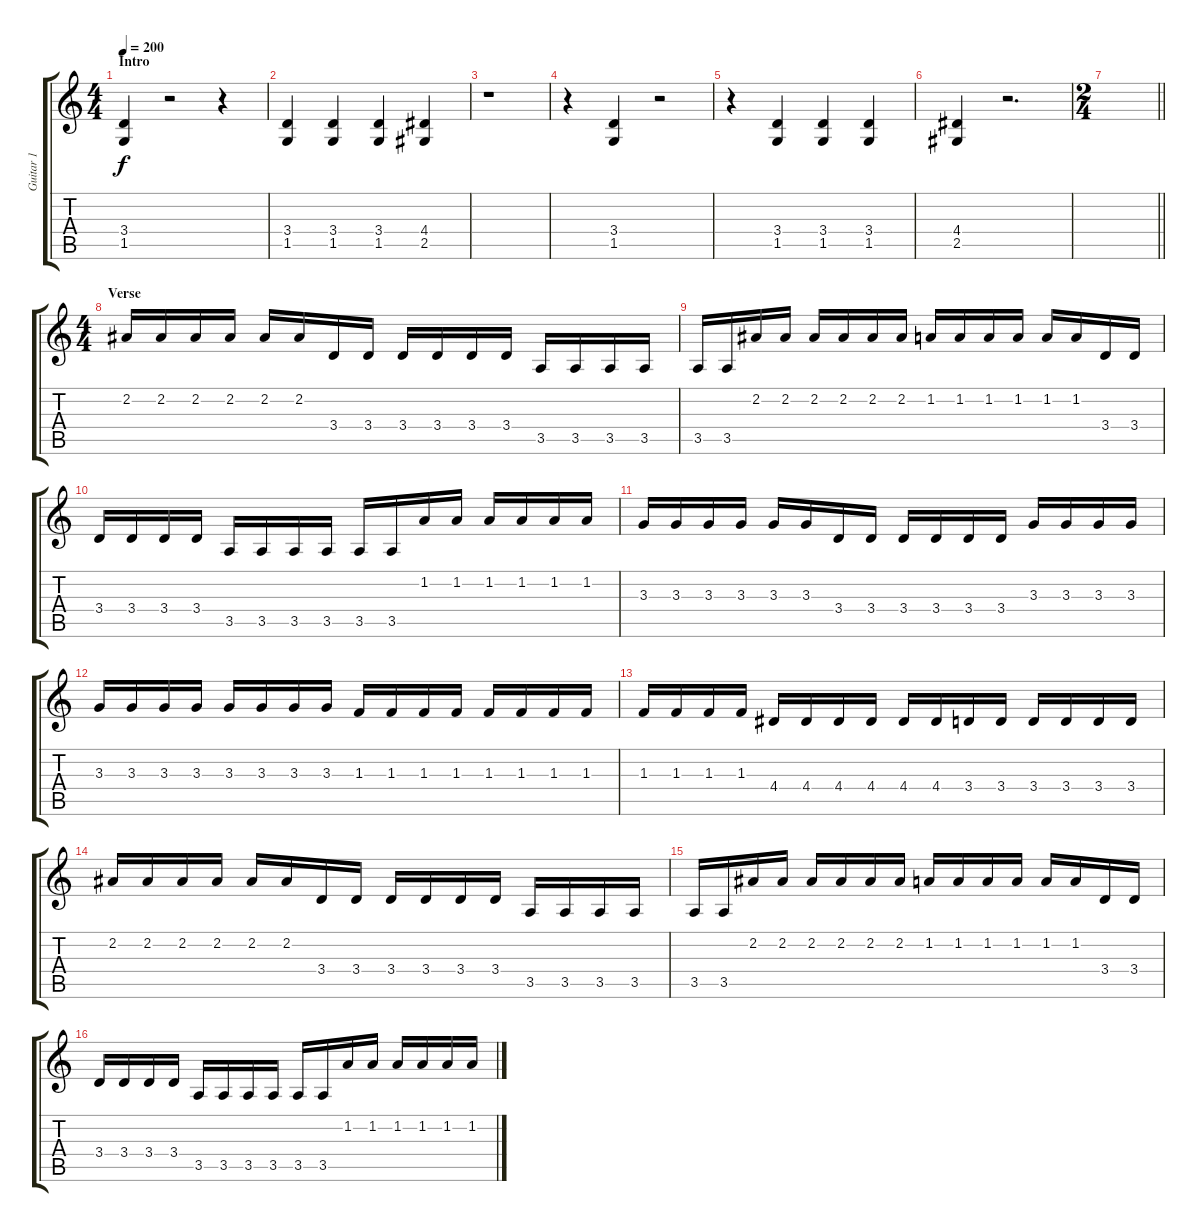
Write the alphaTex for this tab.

\track ("Guitar 1" "Guitar 1") {instrument distortionguitar}
\staff {score tabs}
\tuning (Db4 Ab3 E3 B2 Gb2 B1) {hide}
\ts (4 4)
\section ("" "Intro")
\tempo 200
\clef g2
\ks c
(3.4 1.5).4{dy f instrument distortionguitar} r.2 r.4 |
(3.4 1.5).4 (3.4 1.5).4 (3.4 1.5).4 (4.4 2.5).4 |
r.1 |
r.4 (3.4 1.5).4 r.2 |
r.4 (3.4 1.5).4 (3.4 1.5).4 (3.4 1.5).4 |
(4.4 2.5).4 r.2{d} |
\ts (2 4)
\barLineRight lightlight
|
\ts (4 4)
\section ("" "Verse")
2.2.16 2.2.16 2.2.16 2.2.16 2.2.16 2.2.16 3.4.16 3.4.16 3.4.16 3.4.16 3.4.16 3.4.16 3.5.16 3.5.16 3.5.16 3.5.16 |
3.5.16 3.5.16 2.2.16 2.2.16 2.2.16 2.2.16 2.2.16 2.2.16 1.2.16 1.2.16 1.2.16 1.2.16 1.2.16 1.2.16 3.4.16 3.4.16 |
3.4.16 3.4.16 3.4.16 3.4.16 3.5.16 3.5.16 3.5.16 3.5.16 3.5.16 3.5.16 1.2.16 1.2.16 1.2.16 1.2.16 1.2.16 1.2.16 |
3.3.16 3.3.16 3.3.16 3.3.16 3.3.16 3.3.16 3.4.16 3.4.16 3.4.16 3.4.16 3.4.16 3.4.16 3.3.16 3.3.16 3.3.16 3.3.16 |
3.3.16 3.3.16 3.3.16 3.3.16 3.3.16 3.3.16 3.3.16 3.3.16 1.3.16 1.3.16 1.3.16 1.3.16 1.3.16 1.3.16 1.3.16 1.3.16 |
1.3.16 1.3.16 1.3.16 1.3.16 4.4.16 4.4.16 4.4.16 4.4.16 4.4.16 4.4.16 3.4.16 3.4.16 3.4.16 3.4.16 3.4.16 3.4.16 |
2.2.16 2.2.16 2.2.16 2.2.16 2.2.16 2.2.16 3.4.16 3.4.16 3.4.16 3.4.16 3.4.16 3.4.16 3.5.16 3.5.16 3.5.16 3.5.16 |
3.5.16 3.5.16 2.2.16 2.2.16 2.2.16 2.2.16 2.2.16 2.2.16 1.2.16 1.2.16 1.2.16 1.2.16 1.2.16 1.2.16 3.4.16 3.4.16 |
3.4.16 3.4.16 3.4.16 3.4.16 3.5.16 3.5.16 3.5.16 3.5.16 3.5.16 3.5.16 1.2.16 1.2.16 1.2.16 1.2.16 1.2.16 1.2.16
